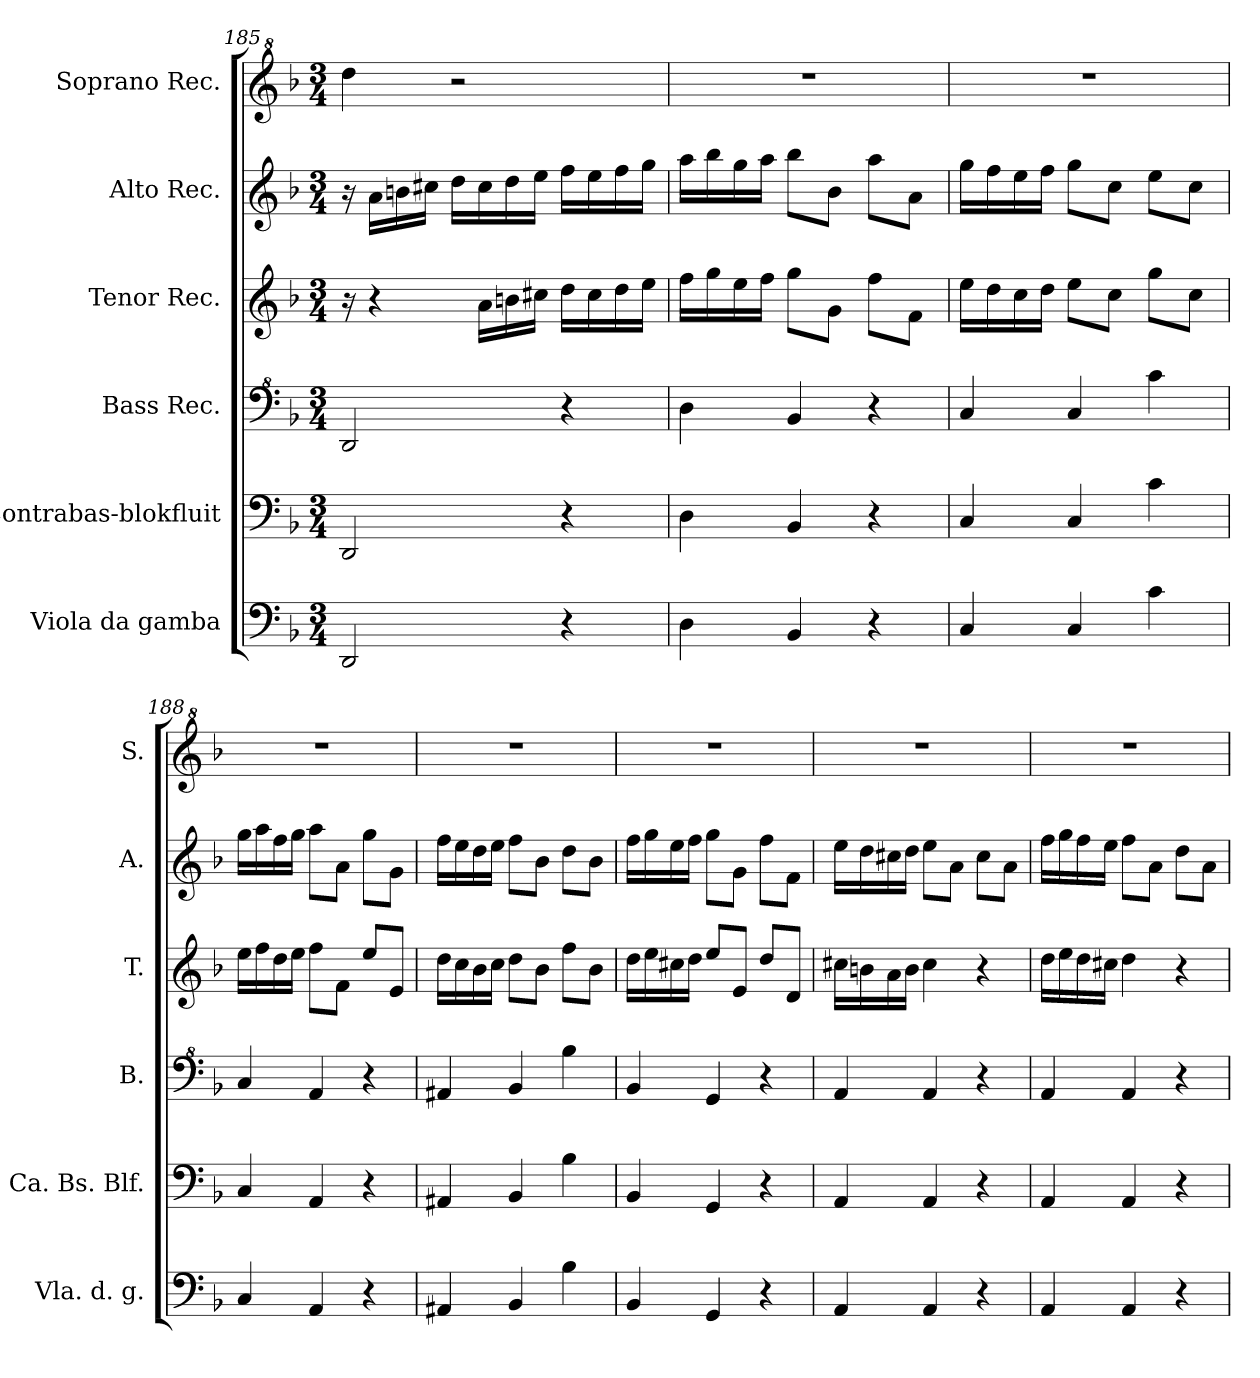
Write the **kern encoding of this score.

**kern	**kern	**kern	**kern	**kern	**kern
*part6	*part5	*part4	*part3	*part2	*part1
*staff6	*staff5	*staff4	*staff3	*staff2	*staff1
*I"Viola da gamba	*I"Contrabas-blokfluit	*I"Bass Rec.	*I"Tenor Rec.	*I"Alto Rec.	*I"Soprano Rec.
*I'Vla. d. g.	*I'Ca. Bs. Blf.	*I'B.	*I'T.	*I'A.	*I'S.
*clefF4	*clefF4	*clefF^4	*clefG2	*clefG2	*clefG^2
*k[b-]	*k[b-]	*k[b-]	*k[b-]	*k[b-]	*k[b-]
*M3/4	*M3/4	*M3/4	*M3/4	*M3/4	*M3/4
=185	=185	=185	=185	=185	=185
2DD/	2DD/	2D/	16r	16r	4ddd\
.	.	.	4r	16a\LL	.
.	.	.	.	16bn\	.
.	.	.	.	16cc#X\JJ	.
.	.	.	.	16dd\LL	2r
.	.	.	16a\LL	16cc#\	.
.	.	.	16bn\	16dd\	.
.	.	.	16cc#X\JJ	16ee\JJ	.
4r	4r	4r	16dd\LL	16ff\LL	.
.	.	.	16cc#\	16ee\	.
.	.	.	16dd\	16ff\	.
.	.	.	16ee\JJ	16gg\JJ	.
=186	=186	=186	=186	=186	=186
4D\	4D\	4d\	16ff\LL	16aa\LL	2.r
.	.	.	16gg\	16bb-\	.
.	.	.	16ee\	16gg\	.
.	.	.	16ff\JJ	16aa\JJ	.
4BB-/	4BB-/	4B-/	8gg\L	8bb-\L	.
.	.	.	8g\J	8b-\J	.
4r	4r	4r	8ff\L	8aa\L	.
.	.	.	8f\J	8a\J	.
=187	=187	=187	=187	=187	=187
4C/	4C/	4c/	16ee\LL	16gg\LL	2.r
.	.	.	16dd\	16ff\	.
.	.	.	16cc\	16ee\	.
.	.	.	16dd\JJ	16ff\JJ	.
4C/	4C/	4c/	8ee\L	8gg\L	.
.	.	.	8cc\J	8cc\J	.
4c\	4c\	4cc\	8gg\L	8ee\L	.
.	.	.	8cc\J	8cc\J	.
=188	=188	=188	=188	=188	=188
4C/	4C/	4c/	16ee\LL	16gg\LL	2.r
.	.	.	16ff\	16aa\	.
.	.	.	16dd\	16ff\	.
.	.	.	16ee\JJ	16gg\JJ	.
4AA/	4AA/	4A/	8ff\L	8aa\L	.
.	.	.	8f\J	8a\J	.
4r	4r	4r	8ee/L	8gg\L	.
.	.	.	8e/J	8g\J	.
!!LO:LB:g=z
=189	=189	=189	=189	=189	=189
4AA#X/	4AA#X/	4A#X/	16dd\LL	16ff\LL	2.r
.	.	.	16cc\	16ee\	.
.	.	.	16b-\	16dd\	.
.	.	.	16cc\JJ	16ee\JJ	.
4BB-/	4BB-/	4B-/	8dd\L	8ff\L	.
.	.	.	8b-\J	8b-\J	.
4B-\	4B-\	4b-\	8ff\L	8dd\L	.
.	.	.	8b-\J	8b-\J	.
!!LO:LB:g=z
=190	=190	=190	=190	=190	=190
4BB-/	4BB-/	4B-/	16dd\LL	16ff\LL	2.r
.	.	.	16ee\	16gg\	.
.	.	.	16cc#X\	16ee\	.
.	.	.	16dd\JJ	16ff\JJ	.
4GG/	4GG/	4G/	8ee/L	8gg\L	.
.	.	.	8e/J	8g\J	.
4r	4r	4r	8dd/L	8ff\L	.
.	.	.	8d/J	8f\J	.
=191	=191	=191	=191	=191	=191
4AA/	4AA/	4A/	16cc#X\LL	16ee\LL	2.r
.	.	.	16bn\	16dd\	.
.	.	.	16a\	16cc#X\	.
.	.	.	16b\JJ	16dd\JJ	.
4AA/	4AA/	4A/	4cc#\	8ee\L	.
.	.	.	.	8a\J	.
4r	4r	4r	4r	8cc#\L	.
.	.	.	.	8a\J	.
=192	=192	=192	=192	=192	=192
4AA/	4AA/	4A/	16dd\LL	16ff\LL	2.r
.	.	.	16ee\	16gg\	.
.	.	.	16dd\	16ff\	.
.	.	.	16cc#X\JJ	16ee\JJ	.
4AA/	4AA/	4A/	4dd\	8ff\L	.
.	.	.	.	8a\J	.
4r	4r	4r	4r	8dd\L	.
.	.	.	.	8a\J	.
=	=	=	=	=	=
*-	*-	*-	*-	*-	*-
